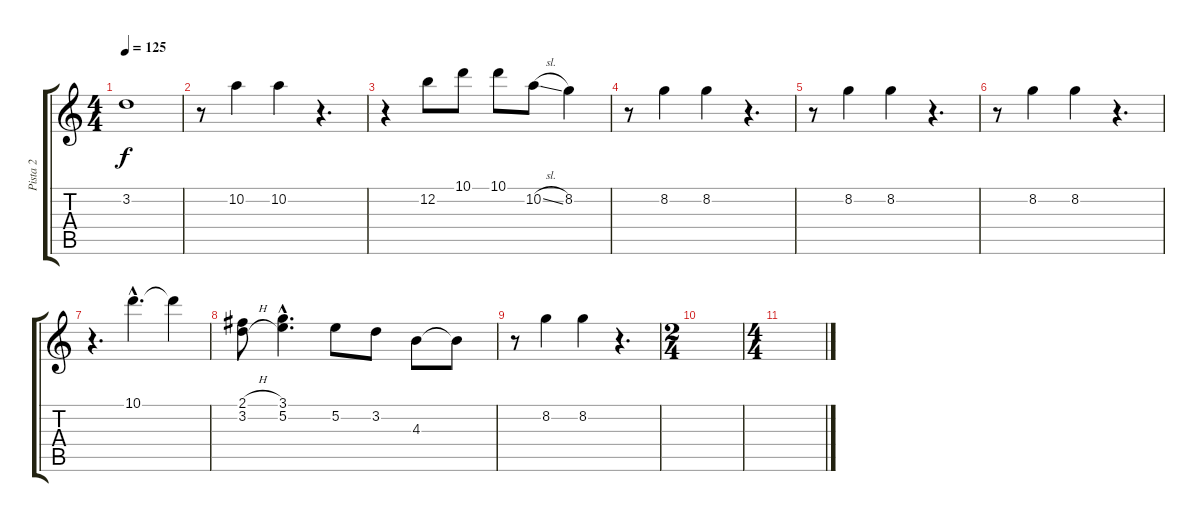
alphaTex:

\track ("Pista 2" "Pista 2") {instrument acousticguitarnylon}
\staff {score tabs}
\tuning (E4 B3 G3 D3 A2 E2) {hide}
\ts (4 4)
\tempo 125
\clef g2
\ks c
3.2.1{dy f} |
r.8 10.2.4 10.2.4 r.4{d} |
r.4 12.2.8 10.1.8 10.1.8 10.2{sl}.8 8.2.4 |
r.8 8.2.4 8.2.4 r.4{d} |
r.8 8.2.4 8.2.4 r.4{d} |
r.8 8.2.4 8.2.4 r.4{d} |
r.4{d} 10.1{hac}.4{d} 10.1{t}.4 |
(2.1{h} 3.2{h}).8 (3.1{hac} 5.2{hac}).4{d} 5.2.8 3.2.8 4.3.8 4.3{t}.8 |
r.8 8.2.4 8.2.4 r.4{d} |
\ts (2 4)
|
\ts (4 4)
